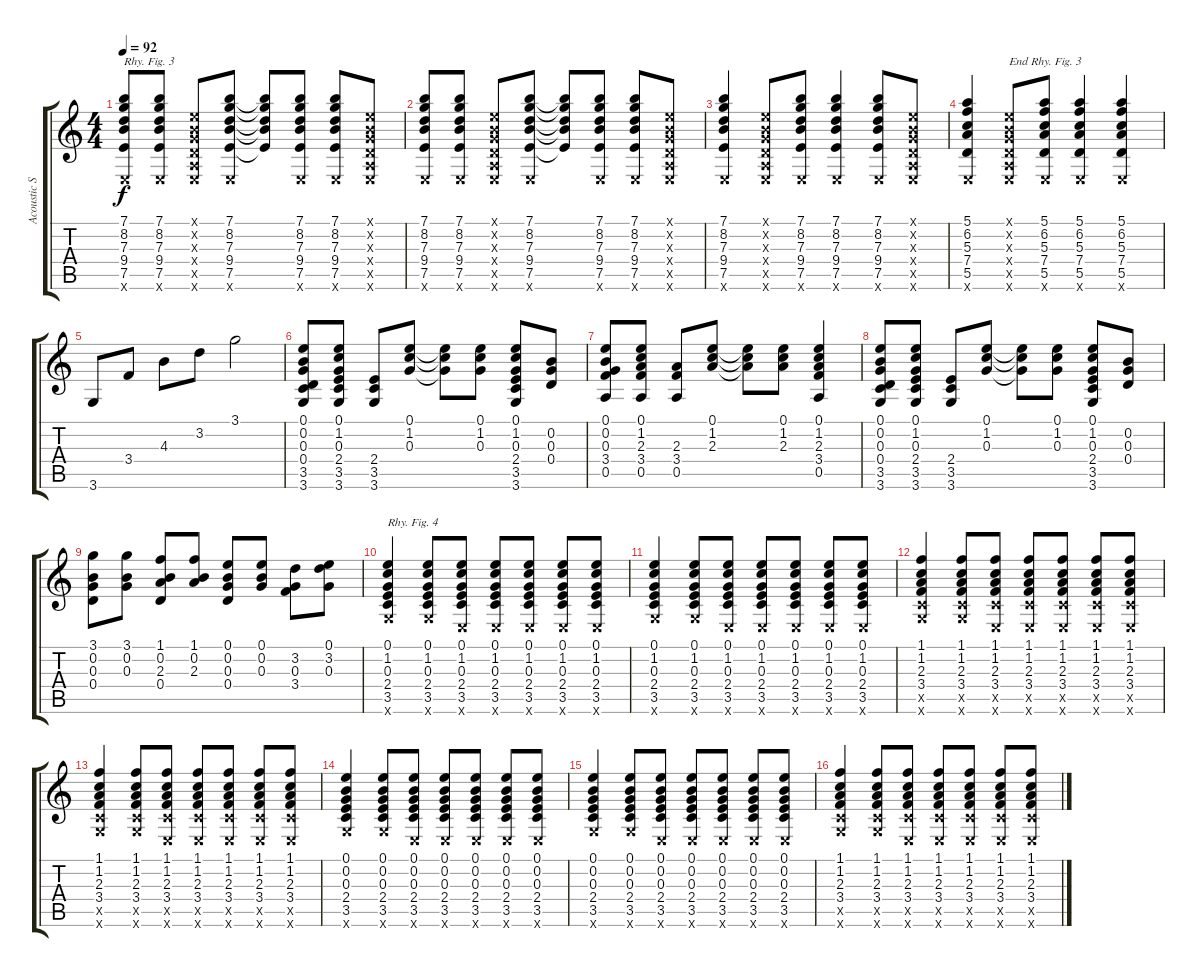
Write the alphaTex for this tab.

\track ("Acoustic Standard" "Acoustic S") {instrument acousticguitarsteel}
\staff {score tabs}
\tuning (E4 B3 G3 D3 A2 E2) {hide}
\ts (4 4)
\tempo 92
\clef g2
\ks c
(7.1 8.2 7.3 9.4 7.5 0.6{x}).8{txt "Rhy. Fig. 3" dy f} (7.1 8.2 7.3 9.4 7.5 0.6{x}).8 (0.1{x} 0.2{x} 0.3{x} 0.4{x} 0.5{x} 0.6{x}).8 (7.1 8.2 7.3 9.4 7.5 0.6{x}).8 (7.1{t} 8.2{t} 7.3{t} 9.4{t} 7.5{t}).8 (7.1 8.2 7.3 9.4 7.5 0.6{x}).8 (7.1 8.2 7.3 9.4 7.5 0.6{x}).8 (0.1{x} 0.2{x} 0.3{x} 0.4{x} 0.5{x} 0.6{x}).8 |
(7.1 8.2 7.3 9.4 7.5 0.6{x}).8 (7.1 8.2 7.3 9.4 7.5 0.6{x}).8 (0.1{x} 0.2{x} 0.3{x} 0.4{x} 0.5{x} 0.6{x}).8 (7.1 8.2 7.3 9.4 7.5 0.6{x}).8 (7.1{t} 8.2{t} 7.3{t} 9.4{t} 7.5{t}).8 (7.1 8.2 7.3 9.4 7.5 0.6{x}).8 (7.1 8.2 7.3 9.4 7.5 0.6{x}).8 (0.1{x} 0.2{x} 0.3{x} 0.4{x} 0.5{x} 0.6{x}).8 |
(7.1 8.2 7.3 9.4 7.5 0.6{x}).4 (0.1{x} 0.2{x} 0.3{x} 0.4{x} 0.5{x} 0.6{x}).8 (7.1 8.2 7.3 9.4 7.5 0.6{x}).8 (7.1 8.2 7.3 9.4 7.5 0.6{x}).4 (7.1 8.2 7.3 9.4 7.5 0.6{x}).8 (0.1{x} 0.2{x} 0.3{x} 0.4{x} 0.5{x} 0.6{x}).8 |
(5.1 6.2 5.3 7.4 5.5 0.6{x}).4 (0.1{x} 0.2{x} 0.3{x} 0.4{x} 0.5{x} 0.6{x}).8{txt "End Rhy. Fig. 3"} (5.1 6.2 5.3 7.4 5.5 0.6{x}).8 (5.1 6.2 5.3 7.4 5.5 0.6{x}).4 (5.1 6.2 5.3 7.4 5.5 0.6{x}).4 |
3.6.8 3.4.8 4.3.8 3.2.8 3.1.2 |
(0.1 0.2 0.3 0.4 3.5 3.6).8 (0.1 1.2 0.3 2.4 3.5 3.6).8 (2.4 3.5 3.6).8 (0.1 1.2 0.3).8 (0.1{t} 1.2{t} 0.3{t}).8 (0.1 1.2 0.3).8 (0.1 1.2 0.3 2.4 3.5 3.6).8 (0.2 0.3 0.4).8 |
(0.1 0.2 0.3 3.4 0.5).8 (0.1 1.2 2.3 3.4 0.5).8 (2.3 3.4 0.5).8 (0.1 1.2 2.3).8 (0.1{t} 1.2{t} 2.3{t}).8 (0.1 1.2 2.3).8 (0.1 1.2 2.3 3.4 0.5).4 |
(0.1 0.2 0.3 0.4 3.5 3.6).8 (0.1 1.2 0.3 2.4 3.5 3.6).8 (2.4 3.5 3.6).8 (0.1 1.2 0.3).8 (0.1{t} 1.2{t} 0.3{t}).8 (0.1 1.2 0.3).8 (0.1 1.2 0.3 2.4 3.5 3.6).8 (0.2 0.3 0.4).8 |
(3.1 0.2 0.3 0.4).8 (3.1 0.2 0.3).8 (1.1 0.2 2.3 0.4).8 (1.1 0.2 2.3).8 (0.1 0.2 0.3 0.4).8 (0.1 0.2 0.3).8 (3.2 0.3 3.4).8 (0.1 3.2 0.3).8 |
(0.1 1.2 0.3 2.4 3.5 3.6{x}).4{txt "Rhy. Fig. 4"} (0.1 1.2 0.3 2.4 3.5 3.6{x}).8 (0.1 1.2 0.3 2.4 3.5 0.6{x}).8 (0.1 1.2 0.3 2.4 3.5 0.6{x}).8 (0.1 1.2 0.3 2.4 3.5 0.6{x}).8 (0.1 1.2 0.3 2.4 3.5 0.6{x}).8 (0.1 1.2 0.3 2.4 3.5 0.6{x}).8 |
(0.1 1.2 0.3 2.4 3.5 3.6{x}).4 (0.1 1.2 0.3 2.4 3.5 3.6{x}).8 (0.1 1.2 0.3 2.4 3.5 0.6{x}).8 (0.1 1.2 0.3 2.4 3.5 0.6{x}).8 (0.1 1.2 0.3 2.4 3.5 0.6{x}).8 (0.1 1.2 0.3 2.4 3.5 0.6{x}).8 (0.1 1.2 0.3 2.4 3.5 0.6{x}).8 |
(1.1 1.2 2.3 3.4 3.5{x} 3.6{x}).4 (1.1 1.2 2.3 3.4 3.5{x} 3.6{x}).8 (1.1 1.2 2.3 3.4 3.5{x} 0.6{x}).8 (1.1 1.2 2.3 3.4 3.5{x} 0.6{x}).8 (1.1 1.2 2.3 3.4 3.5{x} 0.6{x}).8 (1.1 1.2 2.3 3.4 3.5{x} 0.6{x}).8 (1.1 1.2 2.3 3.4 3.5{x} 0.6{x}).8 |
(1.1 1.2 2.3 3.4 3.5{x} 3.6{x}).4 (1.1 1.2 2.3 3.4 3.5{x} 3.6{x}).8 (1.1 1.2 2.3 3.4 3.5{x} 0.6{x}).8 (1.1 1.2 2.3 3.4 3.5{x} 0.6{x}).8 (1.1 1.2 2.3 3.4 3.5{x} 0.6{x}).8 (1.1 1.2 2.3 3.4 3.5{x} 0.6{x}).8 (1.1 1.2 2.3 3.4 3.5{x} 0.6{x}).8 |
(0.1 0.2 0.3 2.4 3.5 3.6{x}).4 (0.1 0.2 0.3 2.4 3.5 3.6{x}).8 (0.1 0.2 0.3 2.4 3.5 0.6{x}).8 (0.1 0.2 0.3 2.4 3.5 0.6{x}).8 (0.1 0.2 0.3 2.4 3.5 0.6{x}).8 (0.1 0.2 0.3 2.4 3.5 0.6{x}).8 (0.1 0.2 0.3 2.4 3.5 0.6{x}).8 |
(0.1 0.2 0.3 2.4 3.5 3.6{x}).4 (0.1 0.2 0.3 2.4 3.5 3.6{x}).8 (0.1 0.2 0.3 2.4 3.5 0.6{x}).8 (0.1 0.2 0.3 2.4 3.5 0.6{x}).8 (0.1 0.2 0.3 2.4 3.5 0.6{x}).8 (0.1 0.2 0.3 2.4 3.5 0.6{x}).8 (0.1 0.2 0.3 2.4 3.5 0.6{x}).8 |
(1.1 1.2 2.3 3.4 3.5{x} 3.6{x}).4 (1.1 1.2 2.3 3.4 3.5{x} 3.6{x}).8 (1.1 1.2 2.3 3.4 3.5{x} 0.6{x}).8 (1.1 1.2 2.3 3.4 3.5{x} 0.6{x}).8 (1.1 1.2 2.3 3.4 3.5{x} 0.6{x}).8 (1.1 1.2 2.3 3.4 3.5{x} 0.6{x}).8 (1.1 1.2 2.3 3.4 3.5{x} 0.6{x}).8
